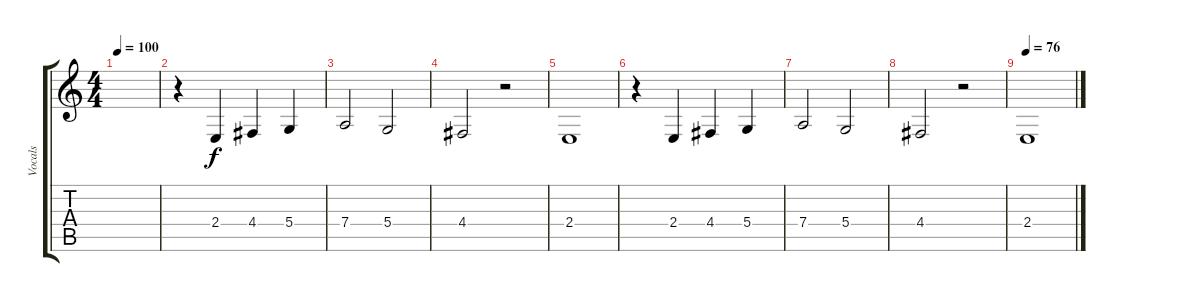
\track ("Vocals" "Vocals") {instrument lead6voice}
\staff {score tabs}
\tuning (E4 B3 G3 D3 A2 E2) {hide}
\ts (4 4)
\tempo 100
\clef g2
\ks c
|
r.4 2.4.4 4.4.4 5.4.4 |
7.4.2 5.4.2 |
4.4.2 r.2 |
2.4.1 |
r.4 2.4.4 4.4.4 5.4.4 |
7.4.2 5.4.2 |
4.4.2 r.2 |
\tempo 76
2.4.1
